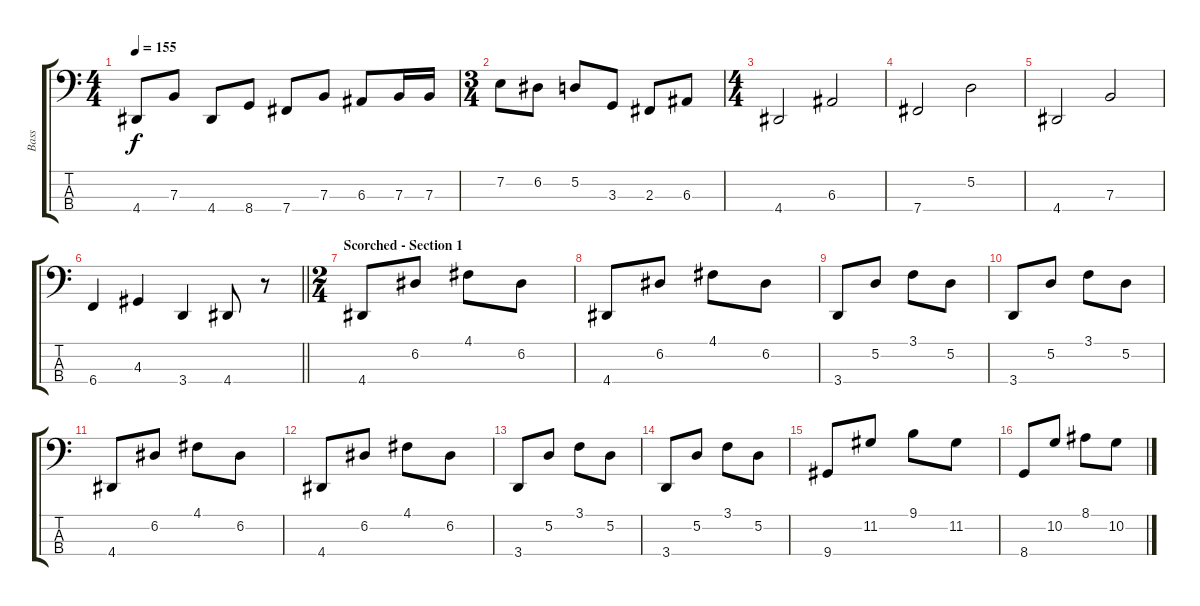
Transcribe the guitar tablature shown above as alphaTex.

\track ("Bass" "Bass") {instrument electricbasspick}
\staff {score tabs}
\tuning (D2 A1 E1 B0) {hide}
\ts (4 4)
\tempo 155
\clef f4
\ks c
4.4.8{dy f} 7.3.8 4.4.8 8.4.8 7.4.8 7.3.8 6.3.8 7.3.16 7.3.16 |
\ts (3 4)
7.2.8 6.2.8 5.2.8 3.3.8 2.3.8 6.3.8 |
\ts (4 4)
4.4.2 6.3.2 |
7.4.2 5.2.2 |
4.4.2 7.3.2 |
\barLineRight lightlight
6.4.4 4.3.4 3.4.4 4.4.8 r.8 |
\ts (2 4)
\section ("" "Scorched - Section 1")
4.4.8 6.2.8 4.1.8 6.2.8 |
4.4.8 6.2.8 4.1.8 6.2.8 |
3.4.8 5.2.8 3.1.8 5.2.8 |
3.4.8 5.2.8 3.1.8 5.2.8 |
4.4.8 6.2.8 4.1.8 6.2.8 |
4.4.8 6.2.8 4.1.8 6.2.8 |
3.4.8 5.2.8 3.1.8 5.2.8 |
3.4.8 5.2.8 3.1.8 5.2.8 |
9.4.8 11.2.8 9.1.8 11.2.8 |
8.4.8 10.2.8 8.1.8 10.2.8
